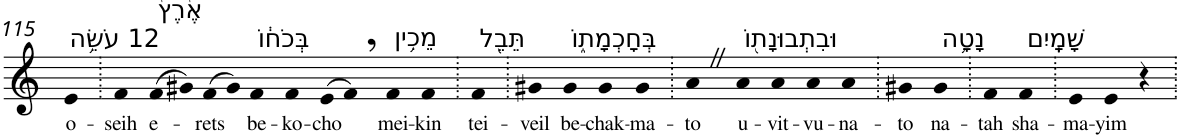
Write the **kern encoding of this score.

**kern	**text
*part1	*part1
*staff1	*staff1
*I"Piano	*
*I'Pno	*
!!LO:PB:g=z
*clefG2	*
*k[]	*
=115	=115
!LO:TX:a:t=12 עֹשֵׂ֥ה	!
!	!LO:LY:b
4e	o-
=116.	=116.
!	!LO:LY:b
4f	-seih
!LO:TX:a:t=אֶ֙רֶץ֙	!
!	!LO:LY:b
(>8f	e-
8g#X)	.
!	!LO:LY:b
(>8f	-rets
8g#)	.
!LO:TX:a:t=בְּכֹח֔וֹ	!
!	!LO:LY:b
4f	be-
!	!LO:LY:b
4f	-ko-
!	!LO:LY:b
(>8e	-cho
8f,)	.
!LO:TX:a:t=מֵכִ֥ין	!
!	!LO:LY:b
4f	mei-
!	!LO:LY:b
4f	-kin
=117.	=117.
!LO:TX:a:t=תֵּבֵ֖ל	!
!	!LO:LY:b
4f	tei-
=118.	=118.
!	!LO:LY:b
4g#X	-veil
!LO:TX:a:t=בְּחָכְמָת֑וֹ	!
!	!LO:LY:b
4g#	be-
!	!LO:LY:b
4g#	-chak-
!	!LO:LY:b
4g#	-ma-
=119.	=119.
!	!LO:LY:b
4aZ	-to
!LO:TX:a:t=וּבִתְבוּנָת֖וֹ	!
!	!LO:LY:b
4a	u-
!	!LO:LY:b
4a	-vit-
!	!LO:LY:b
4a	-vu-
!	!LO:LY:b
4a	-na-
=120.	=120.
!	!LO:LY:b
4g#X	-to
!LO:TX:a:t=נָטָ֥ה	!
!	!LO:LY:b
4g#	na-
=121.	=121.
!	!LO:LY:b
4f	-tah
!LO:TX:a:t=שָׁמָֽיִם	!
!	!LO:LY:b
4f	sha-
=122.	=122.
!	!LO:LY:b
4e	-ma-
!	!LO:LY:b
4e	-yim
4r	.
=.	=.
*-	*-
